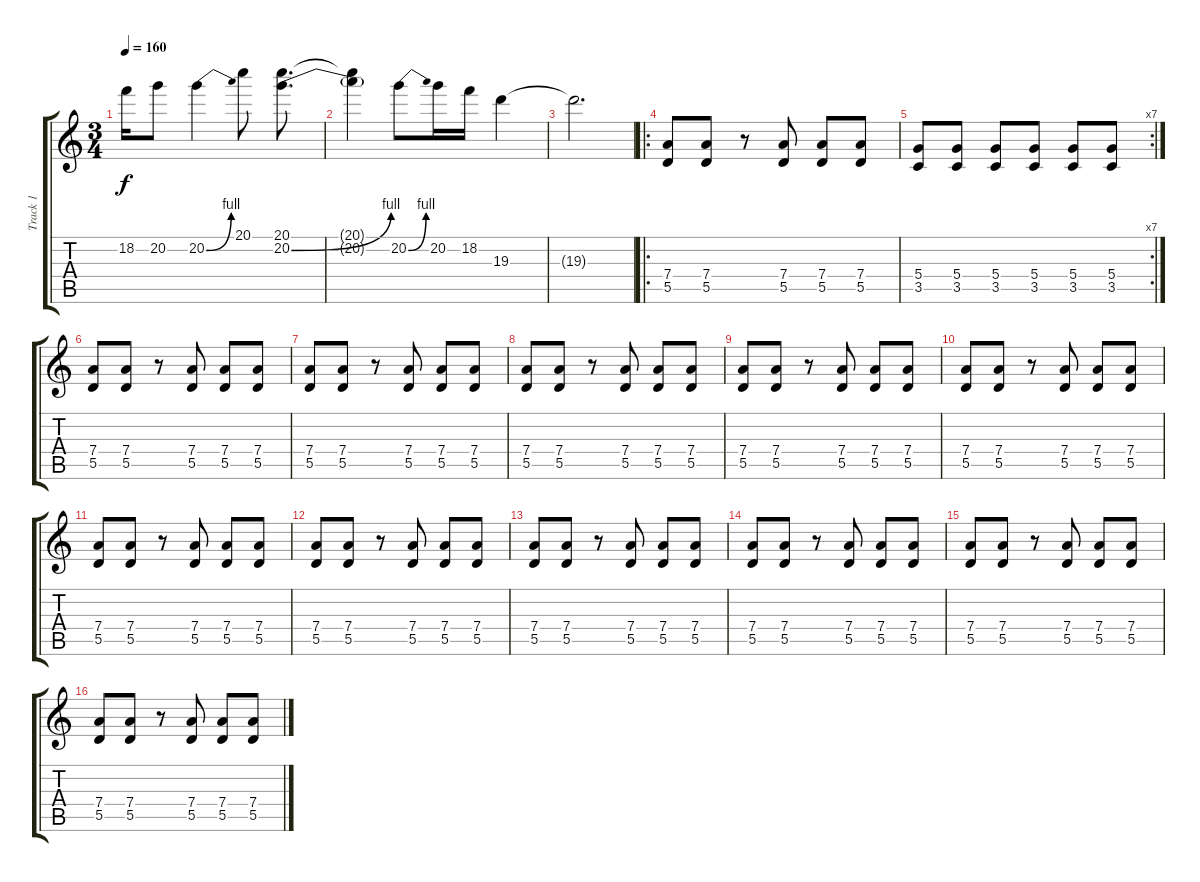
\track ("Track 1" "Track 1") {instrument overdrivenguitar}
\staff {score tabs}
\tuning (E4 B3 G3 D3 A2 E2) {hide}
\ts (3 4)
\tempo 160
\clef g2
\ks c
18.2{t}.16{dy f} 20.2.8 20.2{be (bend 0 0 60 4)}.4 20.1.8 (20.1 20.2{be (bend 0 0 60 4)}).8{d} |
(20.1{t} 20.2{t}).4 20.2{be (bend 0 0 60 4)}.8 20.2.16 18.2.16 19.3.4 |
19.3{t}.2{d} |
\ro
(7.4 5.5).8 (7.4 5.5).8 r.8 (7.4 5.5).8 (7.4 5.5).8 (7.4 5.5).8 |
\rc 7
(5.4 3.5).8 (5.4 3.5).8 (5.4 3.5).8 (5.4 3.5).8 (5.4 3.5).8 (5.4 3.5).8 |
(7.4 5.5).8 (7.4 5.5).8 r.8 (7.4 5.5).8 (7.4 5.5).8 (7.4 5.5).8 |
(7.4 5.5).8 (7.4 5.5).8 r.8 (7.4 5.5).8 (7.4 5.5).8 (7.4 5.5).8 |
(7.4 5.5).8 (7.4 5.5).8 r.8 (7.4 5.5).8 (7.4 5.5).8 (7.4 5.5).8 |
(7.4 5.5).8 (7.4 5.5).8 r.8 (7.4 5.5).8 (7.4 5.5).8 (7.4 5.5).8 |
(7.4 5.5).8 (7.4 5.5).8 r.8 (7.4 5.5).8 (7.4 5.5).8 (7.4 5.5).8 |
(7.4 5.5).8 (7.4 5.5).8 r.8 (7.4 5.5).8 (7.4 5.5).8 (7.4 5.5).8 |
(7.4 5.5).8 (7.4 5.5).8 r.8 (7.4 5.5).8 (7.4 5.5).8 (7.4 5.5).8 |
(7.4 5.5).8 (7.4 5.5).8 r.8 (7.4 5.5).8 (7.4 5.5).8 (7.4 5.5).8 |
(7.4 5.5).8 (7.4 5.5).8 r.8 (7.4 5.5).8 (7.4 5.5).8 (7.4 5.5).8 |
(7.4 5.5).8 (7.4 5.5).8 r.8 (7.4 5.5).8 (7.4 5.5).8 (7.4 5.5).8 |
(7.4 5.5).8 (7.4 5.5).8 r.8 (7.4 5.5).8 (7.4 5.5).8 (7.4 5.5).8
